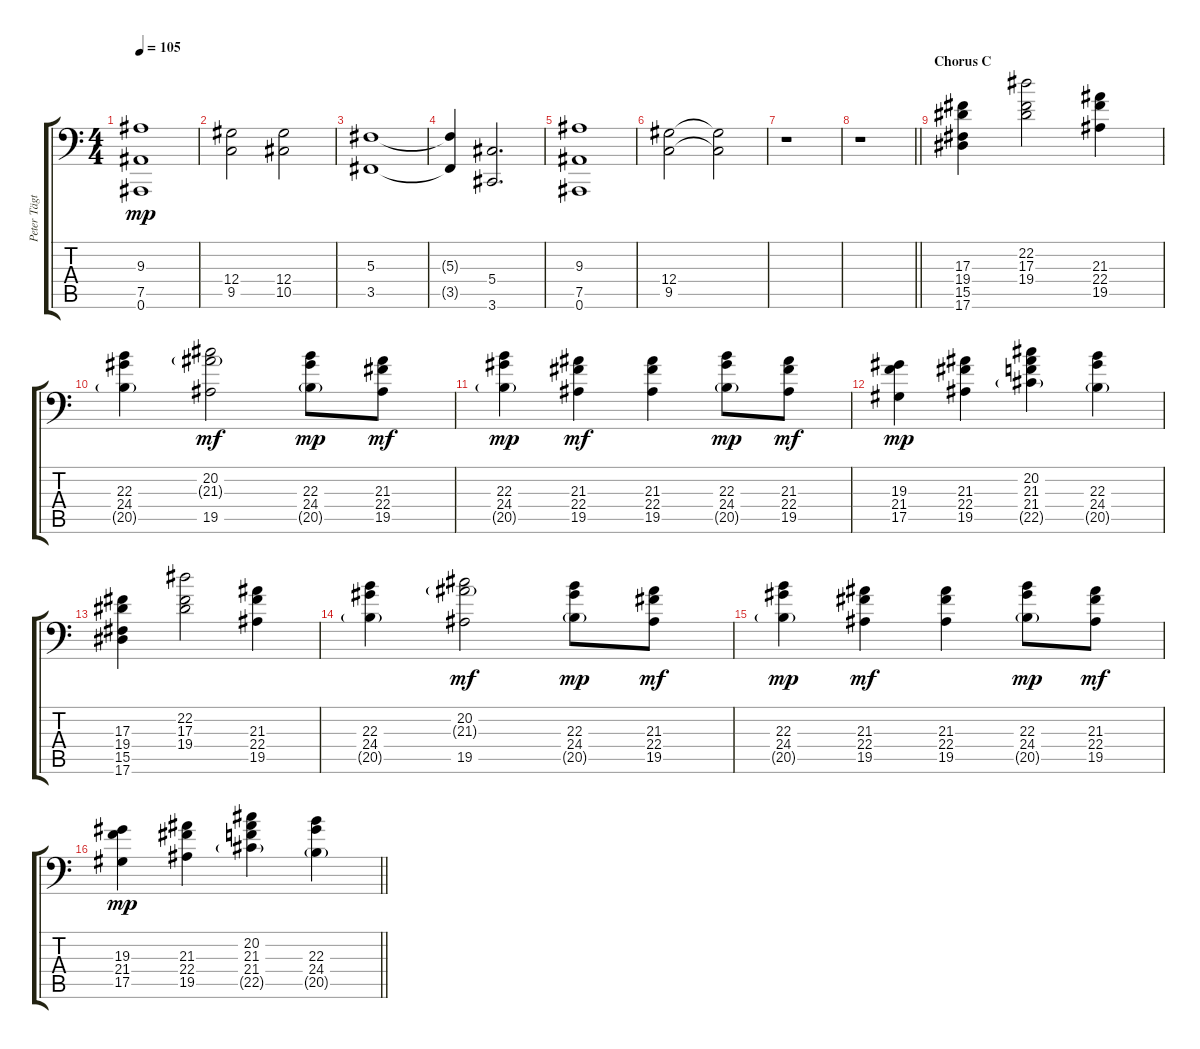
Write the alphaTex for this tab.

\track ("Peter Tägtgren (Keyboard II)" "Peter Tägt") {instrument choiraahs}
\staff {score tabs}
\tuning (Bb3 F3 Db3 Ab2 Eb2 Bb1) {hide}
\ts (4 4)
\tempo 105
\clef f4
\ks c
(9.3 7.5 0.6).1{dy mp} |
(12.4 9.5).2 (12.4 10.5).2 |
(5.3 3.5).1 |
(5.3{t} 3.5{t}).4 (5.4 3.6).2{d} |
(9.3 7.5 0.6).1 |
(12.4 9.5).2 (12.4{t} 9.5{t}).2 |
r.1 |
\barLineRight lightlight
r.1 |
\section ("" "Chorus C")
(17.3 19.4 15.5 17.6).4{volume 11} (22.2 17.3 19.4).2 (21.3 22.4 19.5).4 |
(22.3 24.4 20.5{g}).4 (20.2 21.3{g} 19.5).2{dy mf} (22.3 24.4 20.5{g}).8{dy mp} (21.3 22.4 19.5).8{dy mf} |
(22.3 24.4 20.5{g}).4{dy mp} (21.3 22.4 19.5).4{dy mf} (21.3 22.4 19.5).4 (22.3 24.4 20.5{g}).8{dy mp} (21.3 22.4 19.5).8{dy mf} |
(19.3 21.4 17.5).4{dy mp} (21.3 22.4 19.5).4 (20.2 21.3 21.4 22.5{g}).4 (22.3 24.4 20.5{g}).4 |
(17.3 19.4 15.5 17.6).4 (22.2 17.3 19.4).2 (21.3 22.4 19.5).4 |
(22.3 24.4 20.5{g}).4 (20.2 21.3{g} 19.5).2{dy mf} (22.3 24.4 20.5{g}).8{dy mp} (21.3 22.4 19.5).8{dy mf} |
(22.3 24.4 20.5{g}).4{dy mp} (21.3 22.4 19.5).4{dy mf} (21.3 22.4 19.5).4 (22.3 24.4 20.5{g}).8{dy mp} (21.3 22.4 19.5).8{dy mf} |
\barLineRight lightlight
(19.3 21.4 17.5).4{dy mp} (21.3 22.4 19.5).4 (20.2 21.3 21.4 22.5{g}).4 (22.3 24.4 20.5{g}).4
